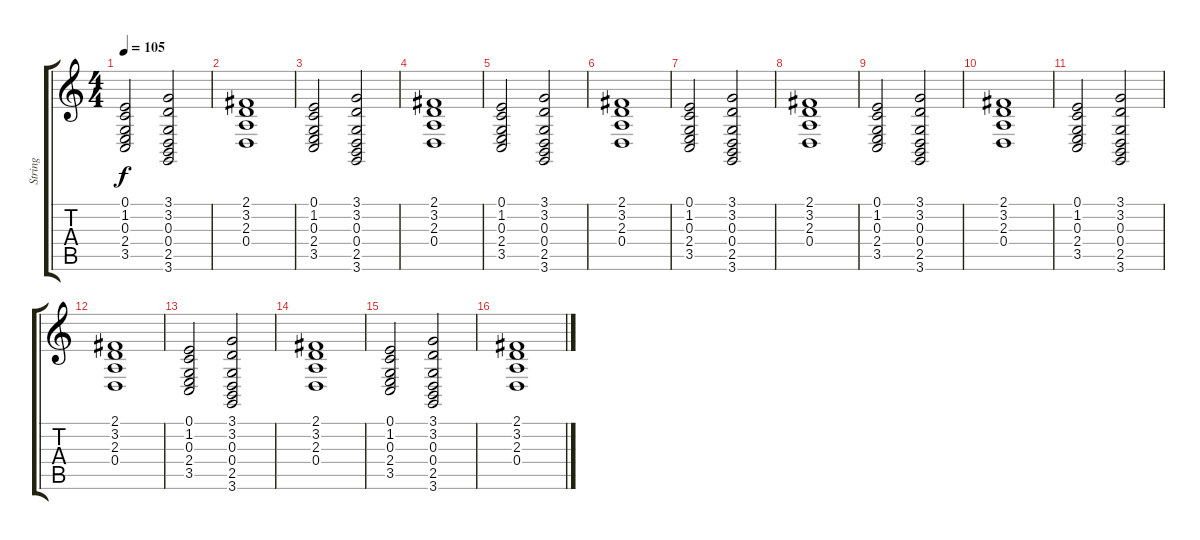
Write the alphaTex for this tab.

\track ("String" "String") {instrument stringensemble2}
\staff {score tabs}
\tuning (E4 B3 G3 D3 A2 E2) {hide}
\ts (4 4)
\tempo 105
\clef g2
\ks c
(0.1 1.2 0.3 2.4 3.5).2{dy f} (3.1 3.2 0.3 0.4 2.5 3.6).2 |
(2.1 3.2 2.3 0.4).1 |
(0.1 1.2 0.3 2.4 3.5).2 (3.1 3.2 0.3 0.4 2.5 3.6).2 |
(2.1 3.2 2.3 0.4).1 |
(0.1 1.2 0.3 2.4 3.5).2 (3.1 3.2 0.3 0.4 2.5 3.6).2 |
(2.1 3.2 2.3 0.4).1 |
(0.1 1.2 0.3 2.4 3.5).2 (3.1 3.2 0.3 0.4 2.5 3.6).2 |
(2.1 3.2 2.3 0.4).1 |
(0.1 1.2 0.3 2.4 3.5).2 (3.1 3.2 0.3 0.4 2.5 3.6).2 |
(2.1 3.2 2.3 0.4).1 |
(0.1 1.2 0.3 2.4 3.5).2 (3.1 3.2 0.3 0.4 2.5 3.6).2 |
(2.1 3.2 2.3 0.4).1 |
(0.1 1.2 0.3 2.4 3.5).2 (3.1 3.2 0.3 0.4 2.5 3.6).2 |
(2.1 3.2 2.3 0.4).1 |
(0.1 1.2 0.3 2.4 3.5).2 (3.1 3.2 0.3 0.4 2.5 3.6).2 |
(2.1 3.2 2.3 0.4).1{volume 10}
